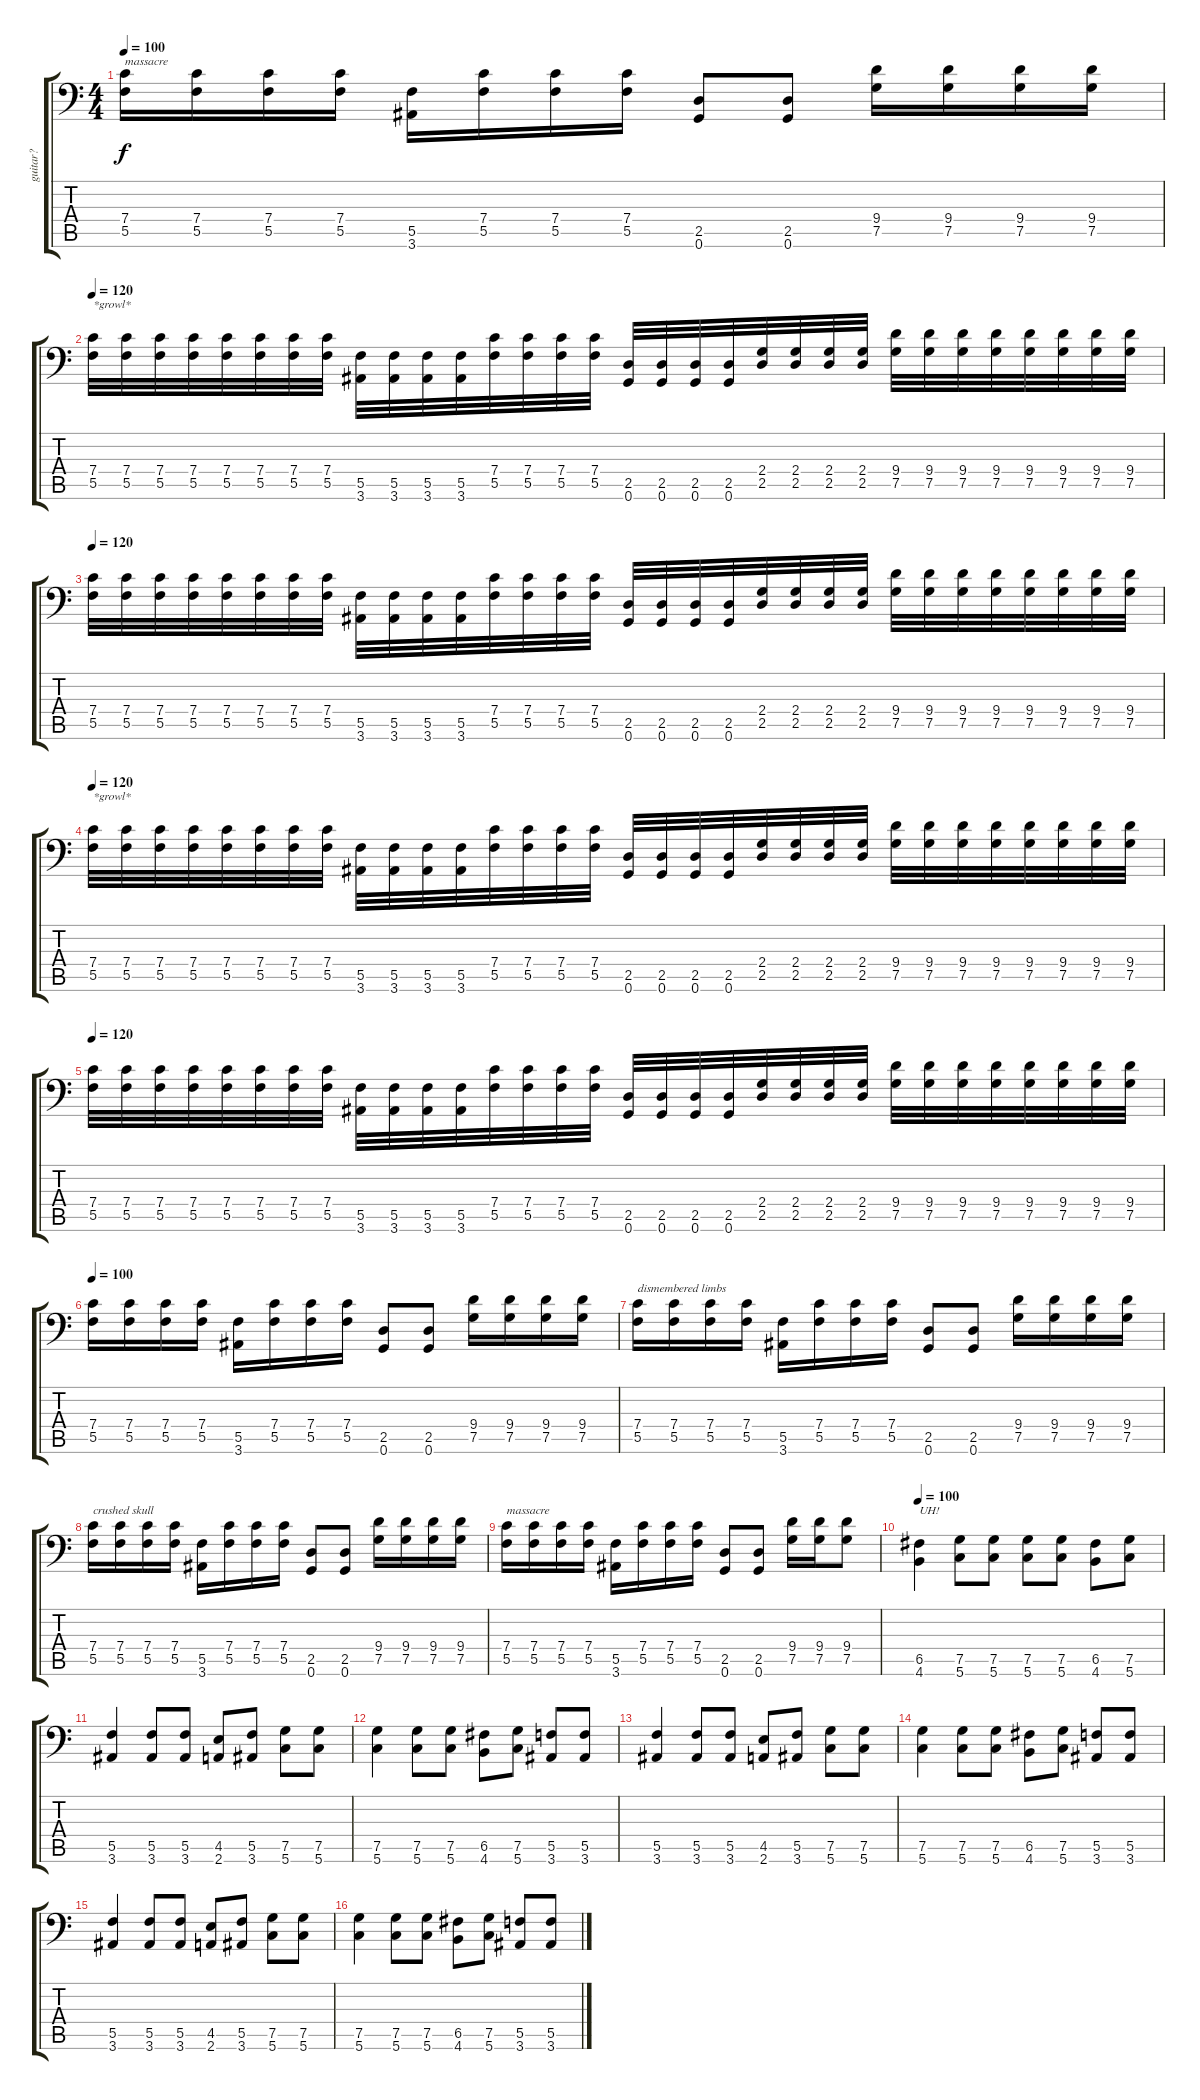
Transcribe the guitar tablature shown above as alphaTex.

\track ("guitar?" "guitar?") {instrument distortionguitar}
\staff {score tabs}
\tuning (G3 D3 Bb2 F2 C2 G1) {hide}
\ts (4 4)
\tempo 100
\clef f4
\ks c
(7.4 5.5).16{txt "massacre" dy f} (7.4 5.5).16 (7.4 5.5).16 (7.4 5.5).16 (5.5 3.6).16 (7.4 5.5).16 (7.4 5.5).16 (7.4 5.5).16 (2.5 0.6).8 (2.5 0.6).8 (9.4 7.5).16 (9.4 7.5).16 (9.4 7.5).16 (9.4 7.5).16 |
\tempo 120
(7.4 5.5).32{txt "*growl*"} (7.4 5.5).32 (7.4 5.5).32 (7.4 5.5).32 (7.4 5.5).32 (7.4 5.5).32 (7.4 5.5).32 (7.4 5.5).32 (5.5 3.6).32 (5.5 3.6).32 (5.5 3.6).32 (5.5 3.6).32 (7.4 5.5).32 (7.4 5.5).32 (7.4 5.5).32 (7.4 5.5).32 (2.5 0.6).32 (2.5 0.6).32 (2.5 0.6).32 (2.5 0.6).32 (2.4 2.5).32 (2.4 2.5).32 (2.4 2.5).32 (2.4 2.5).32 (9.4 7.5).32 (9.4 7.5).32 (9.4 7.5).32 (9.4 7.5).32 (9.4 7.5).32 (9.4 7.5).32 (9.4 7.5).32 (9.4 7.5).32 |
\tempo 120
(7.4 5.5).32 (7.4 5.5).32 (7.4 5.5).32 (7.4 5.5).32 (7.4 5.5).32 (7.4 5.5).32 (7.4 5.5).32 (7.4 5.5).32 (5.5 3.6).32 (5.5 3.6).32 (5.5 3.6).32 (5.5 3.6).32 (7.4 5.5).32 (7.4 5.5).32 (7.4 5.5).32 (7.4 5.5).32 (2.5 0.6).32 (2.5 0.6).32 (2.5 0.6).32 (2.5 0.6).32 (2.4 2.5).32 (2.4 2.5).32 (2.4 2.5).32 (2.4 2.5).32 (9.4 7.5).32 (9.4 7.5).32 (9.4 7.5).32 (9.4 7.5).32 (9.4 7.5).32 (9.4 7.5).32 (9.4 7.5).32 (9.4 7.5).32 |
\tempo 120
(7.4 5.5).32{txt "*growl*"} (7.4 5.5).32 (7.4 5.5).32 (7.4 5.5).32 (7.4 5.5).32 (7.4 5.5).32 (7.4 5.5).32 (7.4 5.5).32 (5.5 3.6).32 (5.5 3.6).32 (5.5 3.6).32 (5.5 3.6).32 (7.4 5.5).32 (7.4 5.5).32 (7.4 5.5).32 (7.4 5.5).32 (2.5 0.6).32 (2.5 0.6).32 (2.5 0.6).32 (2.5 0.6).32 (2.4 2.5).32 (2.4 2.5).32 (2.4 2.5).32 (2.4 2.5).32 (9.4 7.5).32 (9.4 7.5).32 (9.4 7.5).32 (9.4 7.5).32 (9.4 7.5).32 (9.4 7.5).32 (9.4 7.5).32 (9.4 7.5).32 |
\tempo 120
(7.4 5.5).32 (7.4 5.5).32 (7.4 5.5).32 (7.4 5.5).32 (7.4 5.5).32 (7.4 5.5).32 (7.4 5.5).32 (7.4 5.5).32 (5.5 3.6).32 (5.5 3.6).32 (5.5 3.6).32 (5.5 3.6).32 (7.4 5.5).32 (7.4 5.5).32 (7.4 5.5).32 (7.4 5.5).32 (2.5 0.6).32 (2.5 0.6).32 (2.5 0.6).32 (2.5 0.6).32 (2.4 2.5).32 (2.4 2.5).32 (2.4 2.5).32 (2.4 2.5).32 (9.4 7.5).32 (9.4 7.5).32 (9.4 7.5).32 (9.4 7.5).32 (9.4 7.5).32 (9.4 7.5).32 (9.4 7.5).32 (9.4 7.5).32 |
\tempo 100
(7.4 5.5).16 (7.4 5.5).16 (7.4 5.5).16 (7.4 5.5).16 (5.5 3.6).16 (7.4 5.5).16 (7.4 5.5).16 (7.4 5.5).16 (2.5 0.6).8 (2.5 0.6).8 (9.4 7.5).16 (9.4 7.5).16 (9.4 7.5).16 (9.4 7.5).16 |
(7.4 5.5).16{txt "dismembered limbs"} (7.4 5.5).16 (7.4 5.5).16 (7.4 5.5).16 (5.5 3.6).16 (7.4 5.5).16 (7.4 5.5).16 (7.4 5.5).16 (2.5 0.6).8 (2.5 0.6).8 (9.4 7.5).16 (9.4 7.5).16 (9.4 7.5).16 (9.4 7.5).16 |
(7.4 5.5).16{txt "crushed skull"} (7.4 5.5).16 (7.4 5.5).16 (7.4 5.5).16 (5.5 3.6).16 (7.4 5.5).16 (7.4 5.5).16 (7.4 5.5).16 (2.5 0.6).8 (2.5 0.6).8 (9.4 7.5).16 (9.4 7.5).16 (9.4 7.5).16 (9.4 7.5).16 |
(7.4 5.5).16{txt "massacre"} (7.4 5.5).16 (7.4 5.5).16 (7.4 5.5).16 (5.5 3.6).16 (7.4 5.5).16 (7.4 5.5).16 (7.4 5.5).16 (2.5 0.6).8 (2.5 0.6).8 (9.4 7.5).16 (9.4 7.5).16 (9.4 7.5).8 |
\tempo 100
(6.5 4.6).4{txt "UH!"} (7.5 5.6).8 (7.5 5.6).8 (7.5 5.6).8 (7.5 5.6).8 (6.5 4.6).8 (7.5 5.6).8 |
(5.5 3.6).4 (5.5 3.6).8 (5.5 3.6).8 (4.5 2.6).8 (5.5 3.6).8 (7.5 5.6).8 (7.5 5.6).8 |
(7.5 5.6).4 (7.5 5.6).8 (7.5 5.6).8 (6.5 4.6).8 (7.5 5.6).8 (5.5 3.6).8 (5.5 3.6).8 |
(5.5 3.6).4 (5.5 3.6).8 (5.5 3.6).8 (4.5 2.6).8 (5.5 3.6).8 (7.5 5.6).8 (7.5 5.6).8 |
(7.5 5.6).4{volume 0} (7.5 5.6).8 (7.5 5.6).8 (6.5 4.6).8 (7.5 5.6).8 (5.5 3.6).8 (5.5 3.6).8 |
(5.5 3.6).4 (5.5 3.6).8 (5.5 3.6).8 (4.5 2.6).8 (5.5 3.6).8 (7.5 5.6).8 (7.5 5.6).8 |
(7.5 5.6).4 (7.5 5.6).8 (7.5 5.6).8 (6.5 4.6).8 (7.5 5.6).8 (5.5 3.6).8 (5.5 3.6).8
